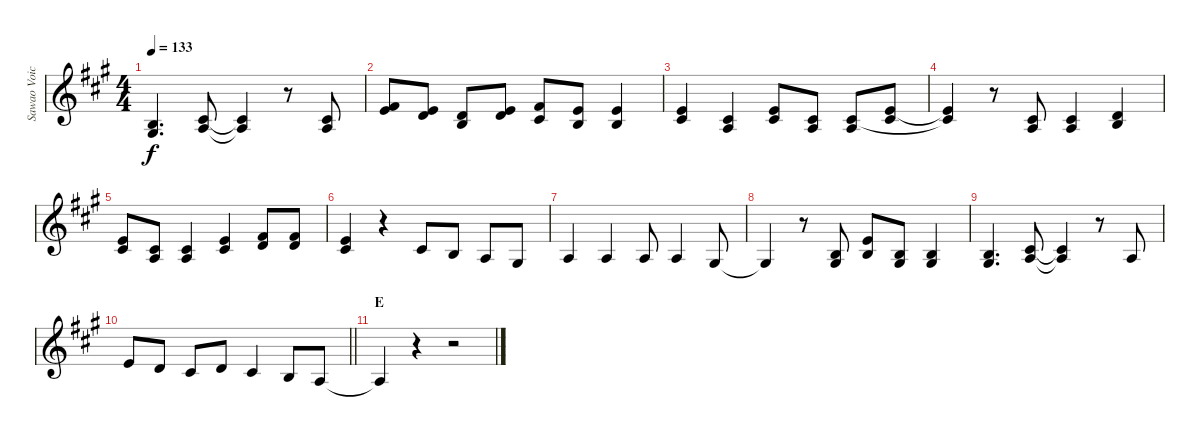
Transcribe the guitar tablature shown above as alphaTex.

\track ("Sawao Voice" "Sawao Voic") {instrument synthbrass1}
\staff {score}
\tuning (E4 B3 G3 D3 A2 E2) {hide}
\ts (4 4)
\tempo 133
\clef g2
\ks a
(0.2 1.3).4{d dy f} (2.2 2.3).8 (2.2{t} 2.3{t}).4 r.8 (2.2 2.3).8 |
(0.1 7.2).8 (5.2 7.3).8 (3.2 4.3).8 (0.1 3.2).8 (2.1 6.3).8 (0.1 0.2).8 (0.1 0.2).4 |
(0.1 2.2).4 (2.2 2.3).4 (0.1 2.2).8 (2.2 2.3).8 (2.2 2.3).8 (0.1 6.3).8 |
(0.1{t} 2.2{t}).4 r.8 (2.2 2.3).8 (2.2 2.3).4 (3.2 4.3).4 |
(0.1 2.2).8 (2.2 2.3).8 (2.2 2.3).4 (0.1 2.2).4 (2.1 3.2).8 (2.1 3.2).8 |
(0.1 2.2).4 r.4 2.2.8 0.2.8 2.3.8 1.3.8 |
2.3.4 2.3.4 2.3.8 2.3.4 1.3.8 |
1.3{t}.4 r.8 (0.2 1.3).8 (0.1 0.2).8 (0.2 1.3).8 (0.2 1.3).4 |
(0.2 1.3).4{d} (2.2 2.3).8 (2.2{t} 2.3{t}).4 r.8 2.3.8 |
\barLineRight lightlight
0.1.8 3.2.8 2.2.8 3.2.8 2.2.4 0.2.8 2.3.8 |
\section ("" "E")
2.3{t}.4 r.4 r.2
